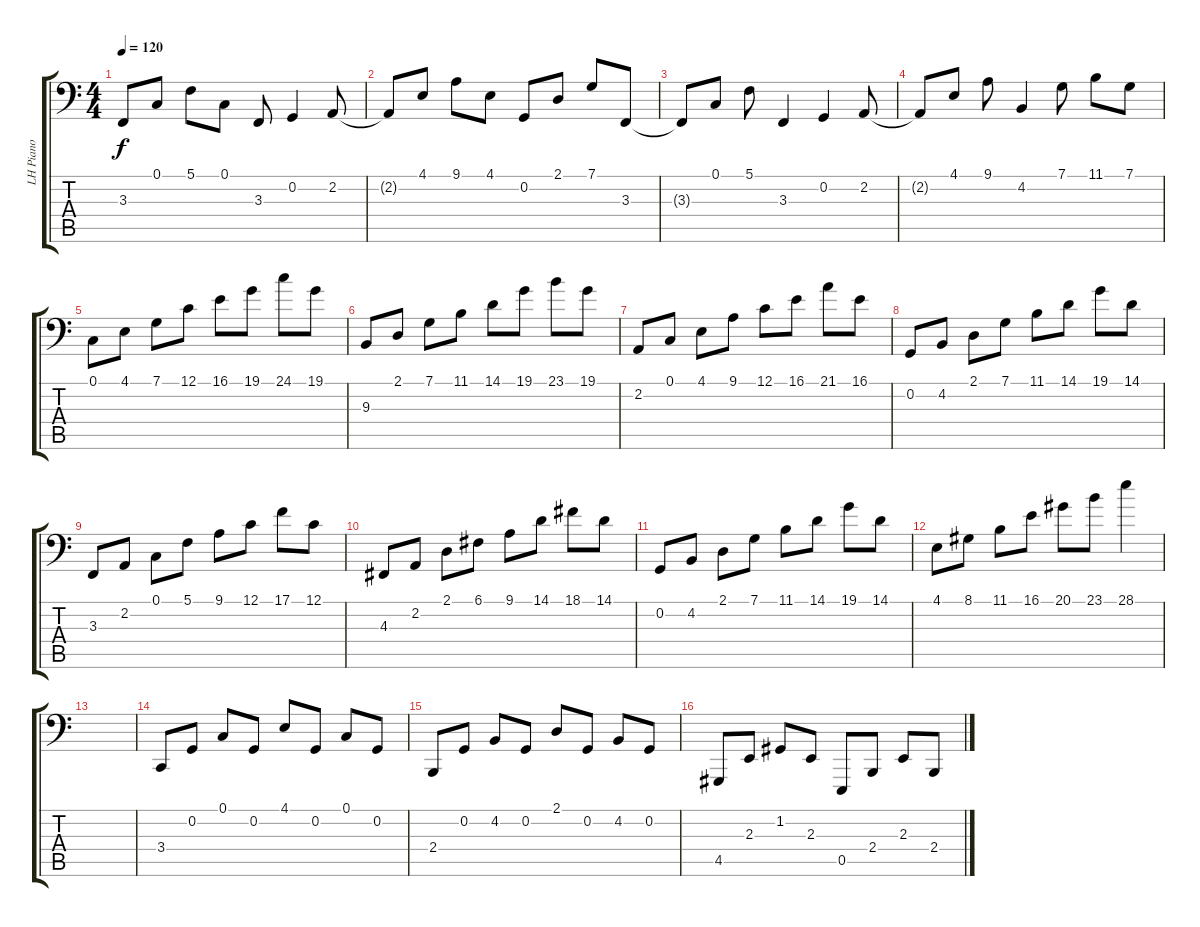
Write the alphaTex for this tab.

\track ("LH Piano" "LH Piano") {instrument acousticgrandpiano}
\staff {score tabs}
\tuning (C3 G2 D2 A1 E1 B0) {hide}
\ts (4 4)
\tempo 120
\clef f4
\ks c
3.3.8{dy f} 0.1.8 5.1.8 0.1.8 3.3.8 0.2.4 2.2.8 |
2.2{t}.8 4.1.8 9.1.8 4.1.8 0.2.8 2.1.8 7.1.8 3.3.8 |
3.3{t}.8 0.1.8 5.1.8 3.3.4 0.2.4 2.2.8 |
2.2{t}.8 4.1.8 9.1.8 4.2.4 7.1.8 11.1.8 7.1.8 |
0.1.8 4.1.8 7.1.8 12.1.8 16.1.8 19.1.8 24.1.8 19.1.8 |
9.3.8 2.1.8 7.1.8 11.1.8 14.1.8 19.1.8 23.1.8 19.1.8 |
2.2.8 0.1.8 4.1.8 9.1.8 12.1.8 16.1.8 21.1.8 16.1.8 |
0.2.8 4.2.8 2.1.8 7.1.8 11.1.8 14.1.8 19.1.8 14.1.8 |
3.3.8 2.2.8 0.1.8 5.1.8 9.1.8 12.1.8 17.1.8 12.1.8 |
4.3.8 2.2.8 2.1.8 6.1.8 9.1.8 14.1.8 18.1.8 14.1.8 |
0.2.8 4.2.8 2.1.8 7.1.8 11.1.8 14.1.8 19.1.8 14.1.8 |
4.1.8 8.1.8 11.1.8 16.1.8 20.1.8 23.1.8 28.1.4 |
|
3.4.8 0.2.8 0.1.8 0.2.8 4.1.8 0.2.8 0.1.8 0.2.8 |
2.4.8 0.2.8 4.2.8 0.2.8 2.1.8 0.2.8 4.2.8 0.2.8 |
4.5.8 2.3.8 1.2.8 2.3.8 0.5.8 2.4.8 2.3.8 2.4.8
